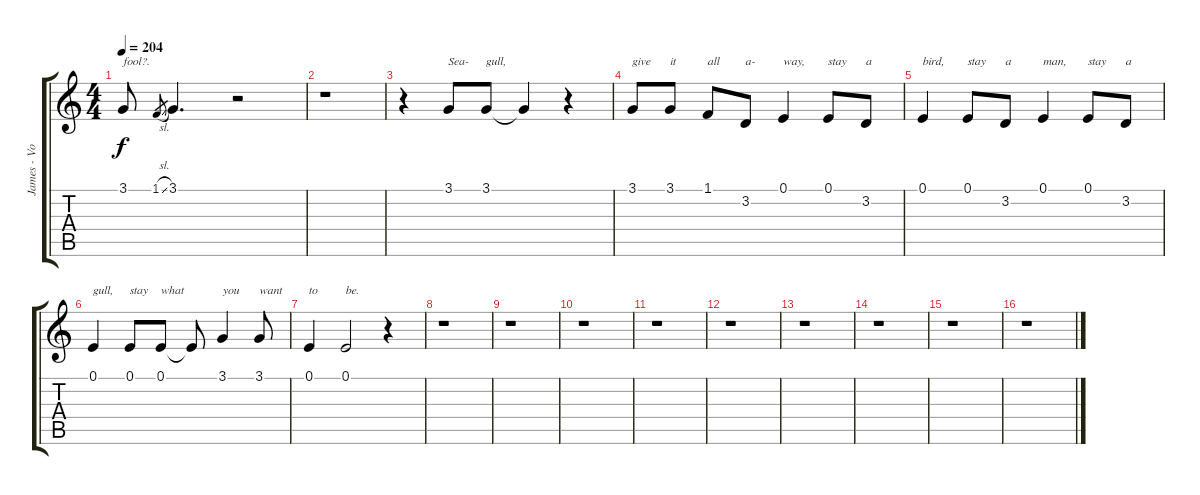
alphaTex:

\track ("James - Voice" "James - Vo") {instrument lead2sawtooth}
\staff {score tabs}
\tuning (E4 B3 G3 D3 A2 E2) {hide}
\ts (4 4)
\tempo 204
\clef g2
\ks c
3.1.8{txt "fool?." dy f} 1.1{sl}.8{gr} 3.1.4{d} r.2 |
r.1 |
r.4 3.1.8{txt "Sea-"} 3.1.8{txt "gull,"} 3.1{t}.4 r.4 |
3.1.8{txt "give"} 3.1.8{txt "it"} 1.1.8{txt "all"} 3.2.8{txt "a-"} 0.1.4{txt "way,"} 0.1.8{txt "stay"} 3.2.8{txt "a"} |
0.1.4{txt "bird,"} 0.1.8{txt "stay"} 3.2.8{txt "a"} 0.1.4{txt "man,"} 0.1.8{txt "stay"} 3.2.8{txt "a"} |
0.1.4{txt "gull,"} 0.1.8{txt "stay"} 0.1.8{txt "what"} 0.1{t}.8 3.1.4{txt "you"} 3.1.8{txt "want"} |
0.1.4{txt "to"} 0.1.2{txt "be."} r.4 |
r.1 |
r.1 |
r.1 |
r.1 |
r.1 |
r.1 |
r.1 |
r.1 |
r.1
